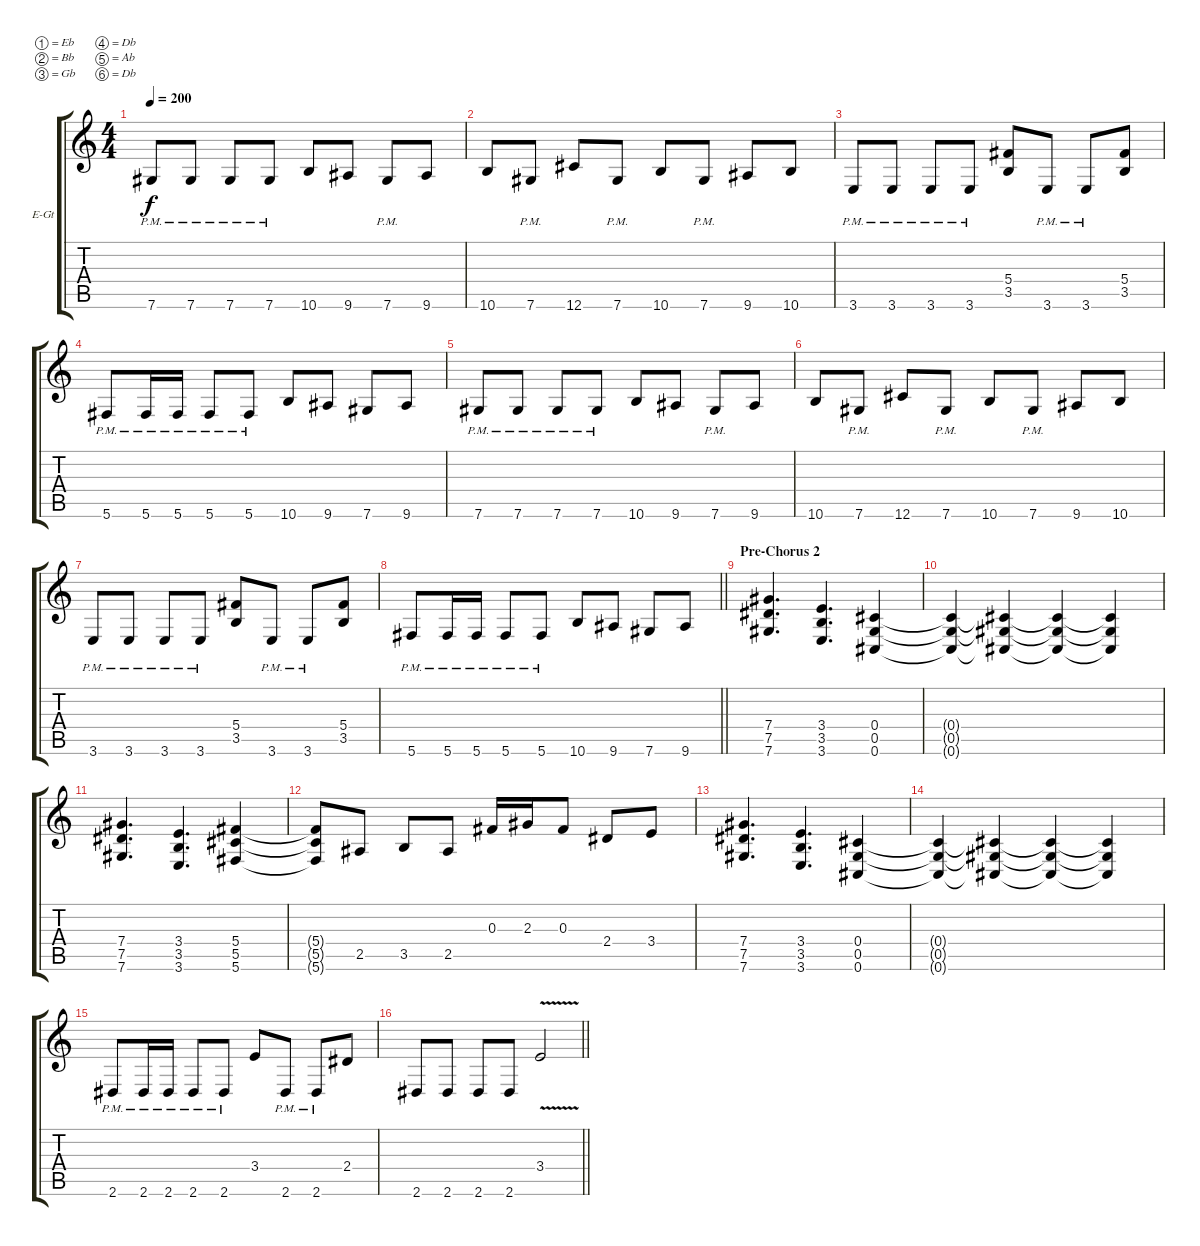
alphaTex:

\bracketExtendMode groupsimilarinstruments
\firstSystemTrackNameOrientation horizontal
\otherSystemsTrackNameOrientation horizontal
\track ("Jinxx" "E-Gt") {instrument distortionguitar}
\staff {score tabs}
\tuning (Eb4 Bb3 Gb3 Db3 Ab2 Db2)
\ts (4 4)
\tempo 200
\clef g2
\ks c
7.6{pm}.8{dy f} 7.6{pm}.8 7.6{pm}.8 7.6{pm}.8 10.6.8 9.6.8 7.6{pm}.8 9.6.8 |
10.6.8 7.6{pm}.8 12.6.8 7.6{pm}.8 10.6.8 7.6{pm}.8 9.6.8 10.6.8 |
3.6{pm}.8 3.6{pm}.8 3.6{pm}.8 3.6{pm}.8 (5.4 3.5).8 3.6{pm}.8 3.6{pm}.8 (5.4 3.5).8 |
5.6{pm}.8 5.6{pm}.16 5.6{pm}.16 5.6{pm}.8 5.6{pm}.8 10.6.8 9.6.8 7.6.8 9.6.8 |
7.6{pm}.8 7.6{pm}.8 7.6{pm}.8 7.6{pm}.8 10.6.8 9.6.8 7.6{pm}.8 9.6.8 |
10.6.8 7.6{pm}.8 12.6.8 7.6{pm}.8 10.6.8 7.6{pm}.8 9.6.8 10.6.8 |
3.6{pm}.8 3.6{pm}.8 3.6{pm}.8 3.6{pm}.8 (5.4 3.5).8 3.6{pm}.8 3.6{pm}.8 (5.4 3.5).8 |
\barLineRight lightlight
5.6{pm}.8 5.6{pm}.16 5.6{pm}.16 5.6{pm}.8 5.6{pm}.8 10.6.8 9.6.8 7.6.8 9.6.8 |
\section ("" "Pre-Chorus 2")
(7.4 7.5 7.6).4{d} (3.4 3.5 3.6).4{d} (0.4 0.5 0.6).4 |
(0.4{t} 0.5{t} 0.6{t}).4 (0.4{t} 0.5{t} 0.6{t}).4 (0.4{t} 0.5{t} 0.6{t}).4 (0.4{t} 0.5{t} 0.6{t}).4 |
(7.4 7.5 7.6).4{d} (3.4 3.5 3.6).4{d} (5.4 5.5 5.6).4 |
(5.4{t} 5.5{t} 5.6{t}).8 2.5.8 3.5.8 2.5.8 0.3.16 2.3.16 0.3.8 2.4.8 3.4.8 |
(7.4 7.5 7.6).4{d} (3.4 3.5 3.6).4{d} (0.4 0.5 0.6).4 |
(0.4{t} 0.5{t} 0.6{t}).4 (0.4{t} 0.5{t} 0.6{t}).4 (0.4{t} 0.5{t} 0.6{t}).4 (0.4{t} 0.5{t} 0.6{t}).4 |
2.6{pm}.8 2.6{pm}.16 2.6{pm}.16 2.6{pm}.8 2.6{pm}.8 3.4.8 2.6{pm}.8 2.6{pm}.8 2.4.8 |
\barLineRight lightlight
2.6.8 2.6.8 2.6.8 2.6.8 3.4{v}.2
